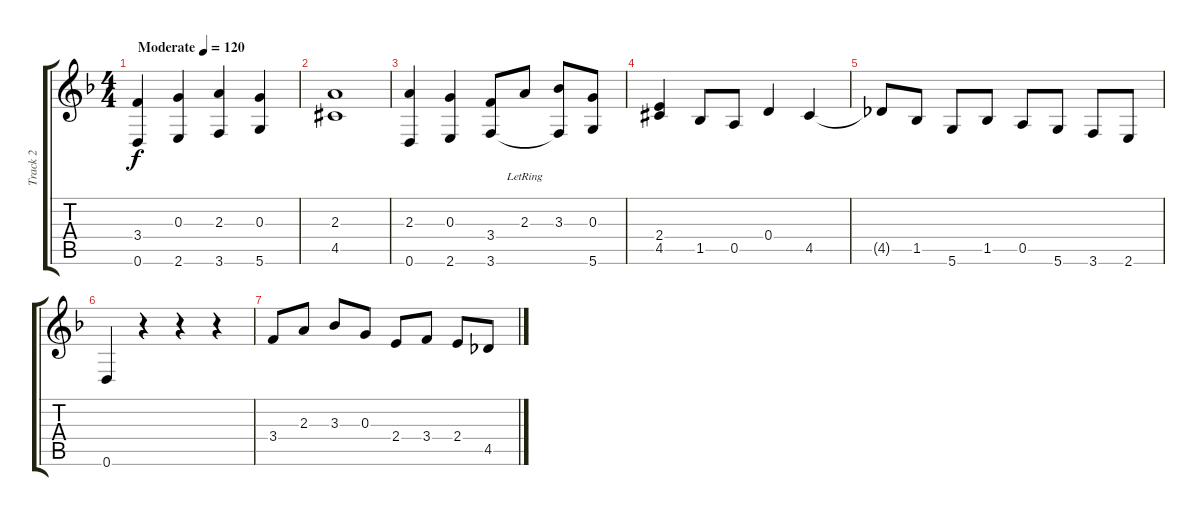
\track ("Track 2" "Track 2") {solo instrument acousticguitarnylon}
\staff {score tabs}
\tuning (E4 B3 G3 D3 A2 D2) {hide}
\ts (4 4)
\tempo (120 "Moderate")
\clef g2
\ks dminor
(3.4 0.6).4{dy f instrument acousticguitarnylon} (0.3 2.6).4 (2.3 3.6).4 (0.3 5.6).4 |
(2.3 4.5{acc #}).1 |
(2.3 0.6).4 (0.3 2.6).4 (3.4 3.6).8 2.3{lr}.8 (3.3 3.6{t}).8 (0.3 5.6).8 |
(2.4 4.5{acc #}).4 1.5.8 0.5.8 0.4.4 4.5{acc #}.4 |
4.5{t}.8 1.5.8 5.6.8 1.5.8 0.5.8 5.6.8 3.6.8 2.6.8 |
0.6.4 r.4 r.4 r.4 |
3.4.8 2.3.8 3.3.8 0.3.8 2.4.8 3.4.8 2.4.8 4.5.8
